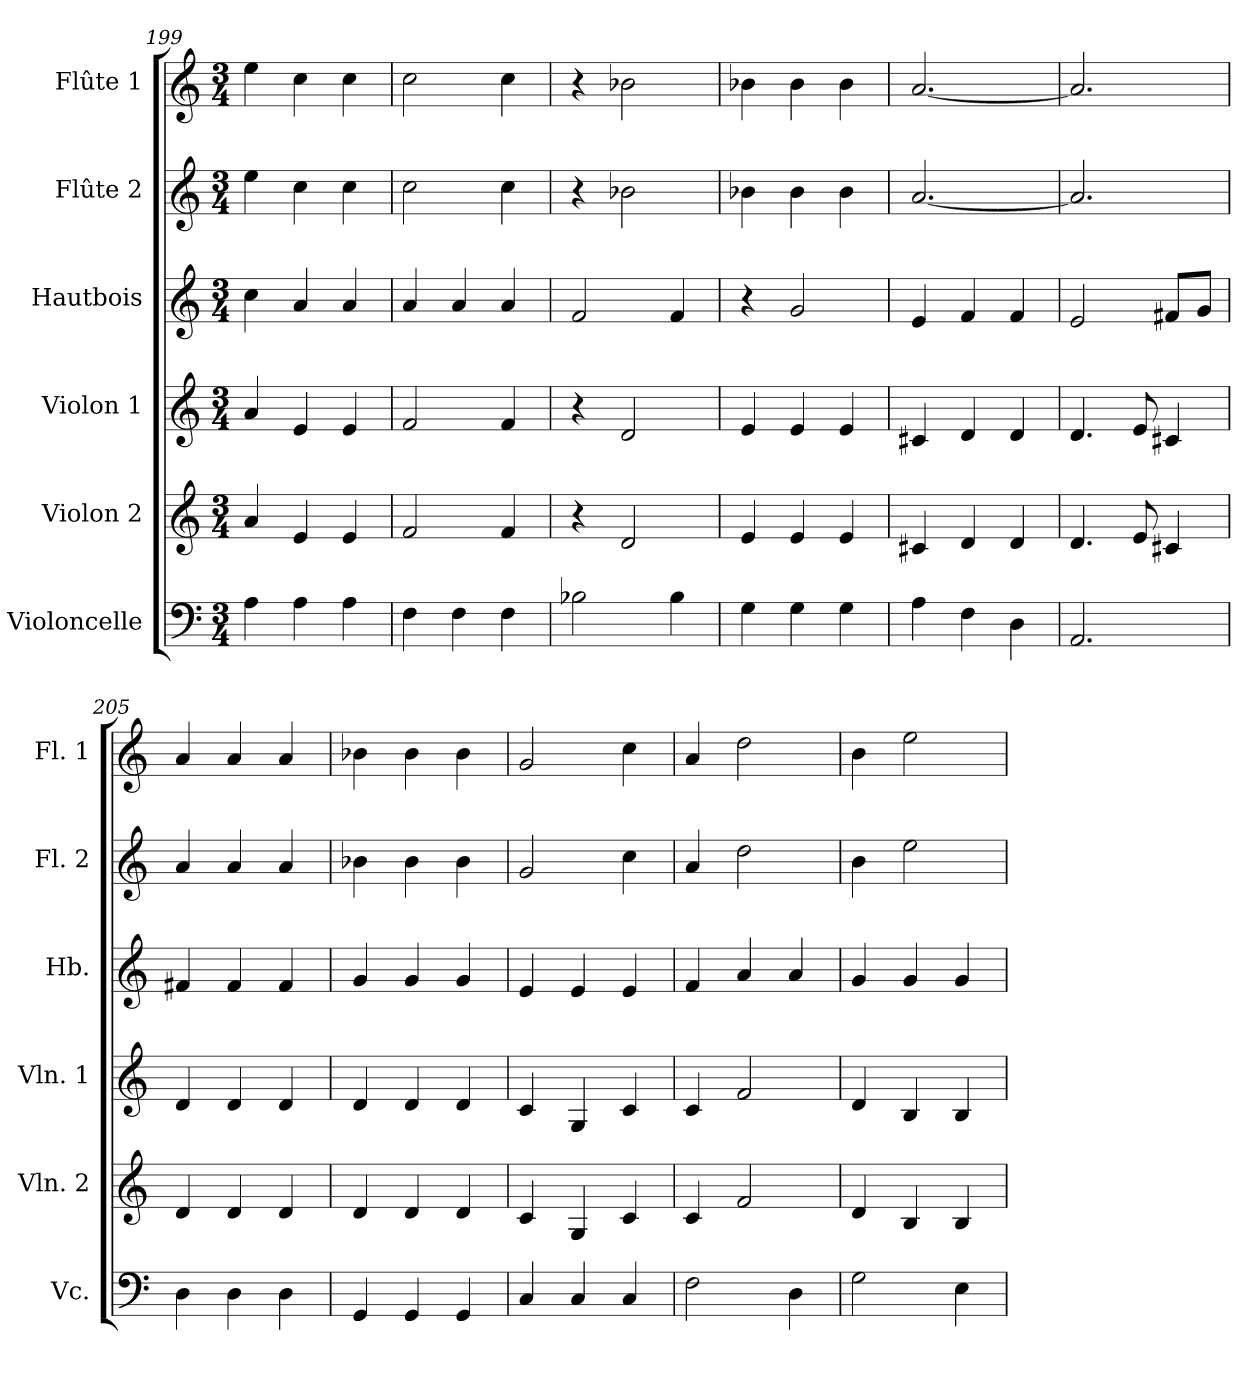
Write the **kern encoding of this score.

**kern	**kern	**kern	**kern	**kern	**kern
*part6	*part5	*part4	*part3	*part2	*part1
*staff6	*staff5	*staff4	*staff3	*staff2	*staff1
*I"Violoncelle	*I"Violon 2	*I"Violon 1	*I"Hautbois	*I"Flûte 2	*I"Flûte 1
*I'Vc.	*I'Vln. 2	*I'Vln. 1	*I'Hb.	*I'Fl. 2	*I'Fl. 1
*clefF4	*clefG2	*clefG2	*clefG2	*clefG2	*clefG2
*k[]	*k[]	*k[]	*k[]	*k[]	*k[]
*C:	*C:	*C:	*C:	*C:	*C:
*M3/4	*M3/4	*M3/4	*M3/4	*M3/4	*M3/4
=199	=199	=199	=199	=199	=199
4A\	4a/	4a/	4cc\	4ee\	4ee\
4A\	4e/	4e/	4a/	4cc\	4cc\
4A\	4e/	4e/	4a/	4cc\	4cc\
=200	=200	=200	=200	=200	=200
4F\	2f/	2f/	4a/	2cc\	2cc\
4F\	.	.	4a/	.	.
4F\	4f/	4f/	4a/	4cc\	4cc\
!!LO:PB:g=z
=201	=201	=201	=201	=201	=201
2B-X\	4r	4r	2f/	4r	4r
.	2d/	2d/	.	2b-X\	2b-X\
4B-\	.	.	4f/	.	.
=202	=202	=202	=202	=202	=202
4G\	4e/	4e/	4r	4b-X\	4b-X\
4G\	4e/	4e/	2g/	4b-\	4b-\
4G\	4e/	4e/	.	4b-\	4b-\
=203	=203	=203	=203	=203	=203
4A\	4c#X/	4c#X/	4e/	[2.a/	[2.a/
4F\	4d/	4d/	4f/	.	.
4D\	4d/	4d/	4f/	.	.
=204	=204	=204	=204	=204	=204
2.AA/	4.d/	4.d/	2e/	2.a/]	2.a/]
.	8e/	8e/	.	.	.
.	4c#X/	4c#X/	8f#X/L	.	.
.	.	.	8g/J	.	.
!!LO:PB:g=z
=205	=205	=205	=205	=205	=205
4D\	4d/	4d/	4f#X/	4a/	4a/
4D\	4d/	4d/	4f#/	4a/	4a/
4D\	4d/	4d/	4f#/	4a/	4a/
=206	=206	=206	=206	=206	=206
4GG/	4d/	4d/	4g/	4b-X\	4b-X\
4GG/	4d/	4d/	4g/	4b-\	4b-\
4GG/	4d/	4d/	4g/	4b-\	4b-\
=207	=207	=207	=207	=207	=207
4C/	4c/	4c/	4e/	2g/	2g/
4C/	4G/	4G/	4e/	.	.
4C/	4c/	4c/	4e/	4cc\	4cc\
=208	=208	=208	=208	=208	=208
2F\	4c/	4c/	4f/	4a/	4a/
.	2f/	2f/	4a/	2dd\	2dd\
4D\	.	.	4a/	.	.
!!LO:PB:g=z
=209	=209	=209	=209	=209	=209
2G\	4d/	4d/	4g/	4b\	4b\
.	4B/	4B/	4g/	2ee\	2ee\
4E\	4B/	4B/	4g/	.	.
=	=	=	=	=	=
*-	*-	*-	*-	*-	*-
